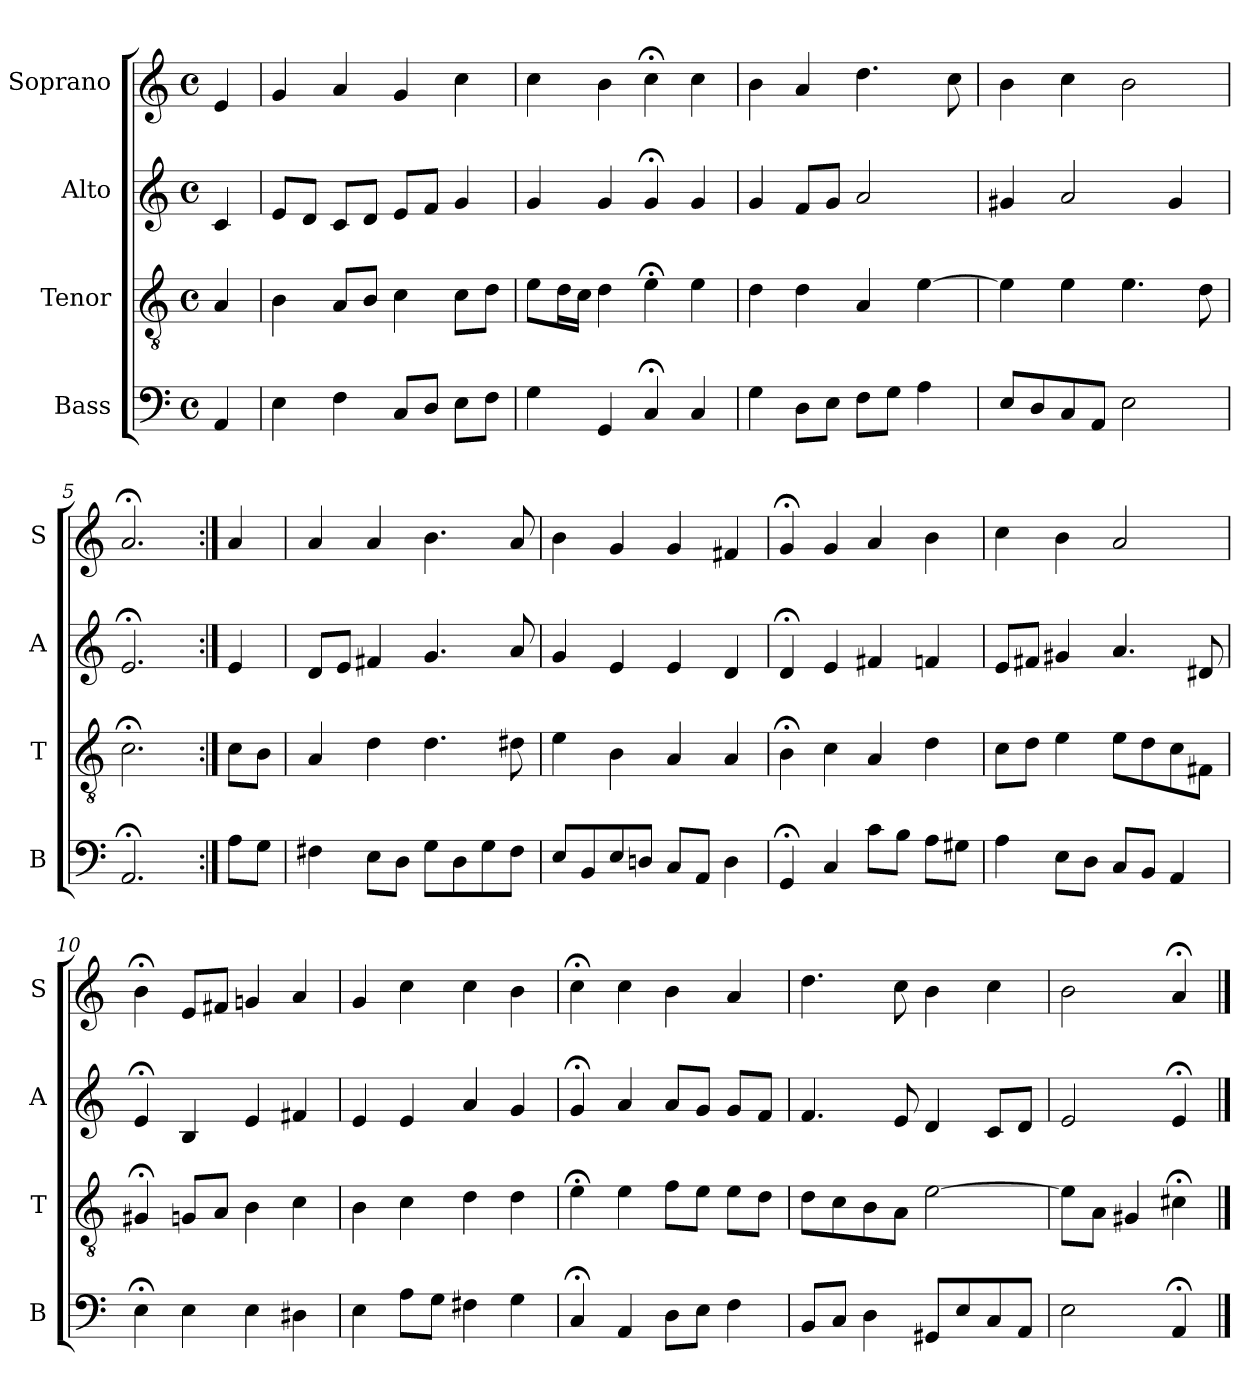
**kern	**kern	**kern	**kern
*part4	*part3	*part2	*part1
*staff4	*staff3	*staff2	*staff1
*I"Bass	*I"Tenor	*I"Alto	*I"Soprano
*I'B	*I'T	*I'A	*I'S
*clefF4	*clefGv2	*clefG2	*clefG2
*k[]	*k[]	*k[]	*k[]
*a:	*a:	*a:	*a:
*M4/4	*M4/4	*M4/4	*M4/4
*met(c)	*met(c)	*met(c)	*met(c)
*MM100	*MM100	*MM100	*MM100
=	=	=	=
4AA	4A	4c	4e
=1	=1	=1	=1
4E	4B	8eL	4g
.	.	8dJ	.
4F	8AL	8cL	4a
.	8BJ	8dJ	.
8CL	4c	8eL	4g
8DJ	.	8fJ	.
8EL	8cL	4g	4cc
8FJ	8dJ	.	.
=2	=2	=2	=2
4Gi	8eiL	4gi	4cci
.	16dL	.	.
.	16cJJ	.	.
4GG	4d	4g	4b
4C;<	4e;<	4g;<	4cc;<
4C	4e	4g	4cc
=3	=3	=3	=3
4G	4d	4g	4b
8DL	4d	8fL	4a
8EJ	.	8gJ	.
8FL	4A	2a	4.dd
8GJ	.	.	.
4A	[4e	.	.
.	.	.	8cc
=4	=4	=4	=4
8EL	4e]	4g#X	4b
8D	.	.	.
8C	4e	2a	4cc
8AAJ	.	.	.
2E	4.e	.	2b
.	.	4g#	.
.	8d	.	.
=5	=5	=5	=5
2.AA;<	2.c;<	2.e;<	2.a;<
=:|!	=:|!	=:|!	=:|!
8AL	8cL	4e	4a
8GJ	8BJ	.	.
=6	=6	=6	=6
4F#X	4A	8dL	4a
.	.	8eJ	.
8EL	4d	4f#X	4a
8DJ	.	.	.
8GL	4.d	4.g	4.b
8D	.	.	.
8G	.	.	.
8F#J	8d#X	8a	8a
=7	=7	=7	=7
8EL	4e	4g	4b
8BB	.	.	.
8E	4B	4e	4g
8DnJ	.	.	.
8CL	4A	4e	4g
8AAJ	.	.	.
4D	4A	4d	4f#X
=8	=8	=8	=8
4GG;<	4B;<	4d;<	4g;<
4C	4c	4e	4g
8cL	4A	4f#X	4a
8BJ	.	.	.
8AL	4d	4fn	4b
8G#XJ	.	.	.
=9	=9	=9	=9
4A	8cL	8eL	4cc
.	8dJ	8f#XJ	.
8EL	4e	4g#X	4b
8DJ	.	.	.
8CL	8eL	4.a	2a
8BBJ	8d	.	.
4AA	8c	.	.
.	8F#XJ	8d#X	.
=10	=10	=10	=10
4E;<	4G#X;<	4e;<	4b;<
4E	8GnL	4B	8eL
.	8AJ	.	8f#XJ
4E	4B	4e	4gn
4D#X	4c	4f#X	4a
=11	=11	=11	=11
4E	4B	4e	4g
8AL	4c	4e	4cc
8GJ	.	.	.
4F#X	4d	4a	4cc
4G	4d	4g	4b
=12	=12	=12	=12
4C;<	4e;<	4g;<	4cc;<
4AA	4e	4a	4cc
8DL	8fL	8aL	4b
8EJ	8eJ	8gJ	.
4F	8eL	8gL	4a
.	8dJ	8fJ	.
=13	=13	=13	=13
8BBL	8dL	4.f	4.dd
8CJ	8c	.	.
4D	8B	.	.
.	8AJ	8e	8cc
8GG#XL	[2e	4d	4b
8E	.	.	.
8C	.	8cL	4cc
8AAJ	.	8dJ	.
=14	=14	=14	=14
2E	8eL]	2e	2b
.	8AJ	.	.
.	4G#X	.	.
4AA;<	4c#X;<	4e;<	4a;<
==	==	==	==
*-	*-	*-	*-
